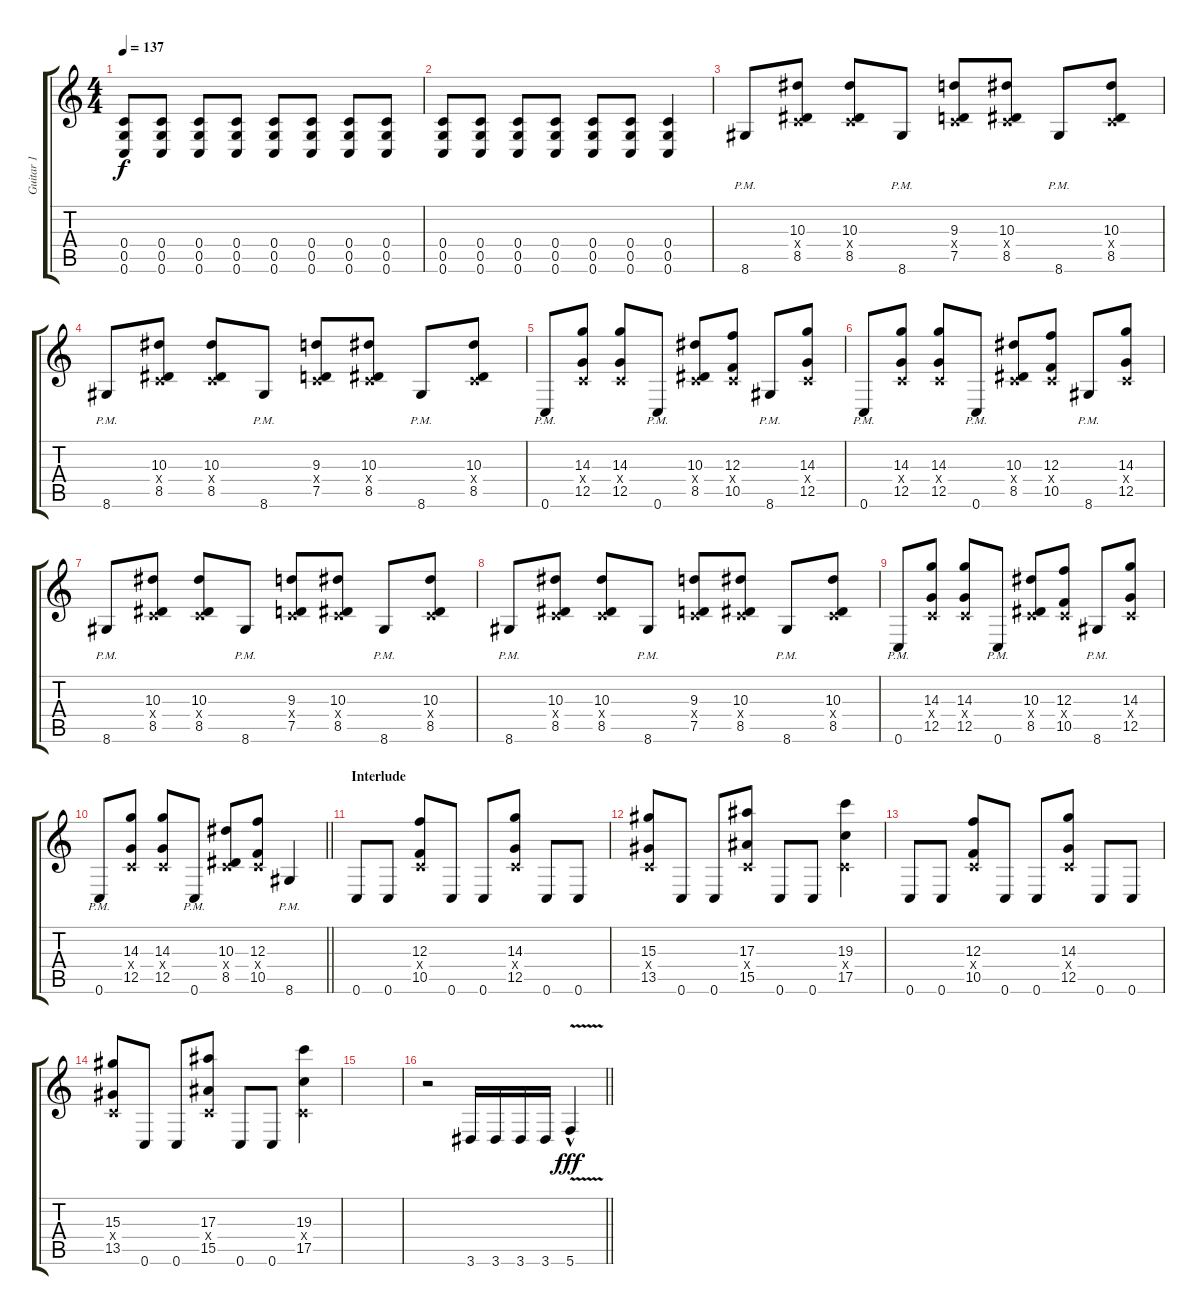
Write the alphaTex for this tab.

\track ("Guitar 1" "Guitar 1") {instrument overdrivenguitar}
\staff {score tabs}
\tuning (D4 A3 F3 C3 G2 C2) {hide}
\ts (4 4)
\tempo 137
\clef g2
\ks c
(0.4 0.5 0.6).8{dy f} (0.4 0.5 0.6).8 (0.4 0.5 0.6).8 (0.4 0.5 0.6).8 (0.4 0.5 0.6).8 (0.4 0.5 0.6).8 (0.4 0.5 0.6).8 (0.4 0.5 0.6).8 |
(0.4 0.5 0.6).8 (0.4 0.5 0.6).8 (0.4 0.5 0.6).8 (0.4 0.5 0.6).8 (0.4 0.5 0.6).8 (0.4 0.5 0.6).8 (0.4 0.5 0.6).4 |
8.6{pm}.8 (10.3 0.4{x} 8.5).8 (10.3 0.4{x} 8.5).8 8.6{pm}.8 (9.3 0.4{x} 7.5).8 (10.3 0.4{x} 8.5).8 8.6{pm}.8 (10.3 0.4{x} 8.5).8 |
8.6{pm}.8 (10.3 0.4{x} 8.5).8 (10.3 0.4{x} 8.5).8 8.6{pm}.8 (9.3 0.4{x} 7.5).8 (10.3 0.4{x} 8.5).8 8.6{pm}.8 (10.3 0.4{x} 8.5).8 |
0.6{pm}.8 (14.3 0.4{x} 12.5).8 (14.3 0.4{x} 12.5).8 0.6{pm}.8 (10.3 0.4{x} 8.5).8 (12.3 0.4{x} 10.5).8 8.6{pm}.8 (14.3 0.4{x} 12.5).8 |
0.6{pm}.8 (14.3 0.4{x} 12.5).8 (14.3 0.4{x} 12.5).8 0.6{pm}.8 (10.3 0.4{x} 8.5).8 (12.3 0.4{x} 10.5).8 8.6{pm}.8 (14.3 0.4{x} 12.5).8 |
8.6{pm}.8 (10.3 0.4{x} 8.5).8 (10.3 0.4{x} 8.5).8 8.6{pm}.8 (9.3 0.4{x} 7.5).8 (10.3 0.4{x} 8.5).8 8.6{pm}.8 (10.3 0.4{x} 8.5).8 |
8.6{pm}.8 (10.3 0.4{x} 8.5).8 (10.3 0.4{x} 8.5).8 8.6{pm}.8 (9.3 0.4{x} 7.5).8 (10.3 0.4{x} 8.5).8 8.6{pm}.8 (10.3 0.4{x} 8.5).8 |
0.6{pm}.8 (14.3 0.4{x} 12.5).8 (14.3 0.4{x} 12.5).8 0.6{pm}.8 (10.3 0.4{x} 8.5).8 (12.3 0.4{x} 10.5).8 8.6{pm}.8 (14.3 0.4{x} 12.5).8 |
\barLineRight lightlight
0.6{pm}.8 (14.3 0.4{x} 12.5).8 (14.3 0.4{x} 12.5).8 0.6{pm}.8 (10.3 0.4{x} 8.5).8 (12.3 0.4{x} 10.5).8 8.6{pm}.4 |
\section ("" "Interlude")
0.6.8 0.6.8 (12.3 0.4{x} 10.5).8 0.6.8 0.6.8 (14.3 0.4{x} 12.5).8 0.6.8 0.6.8 |
(15.3 0.4{x} 13.5).8 0.6.8 0.6.8 (17.3 0.4{x} 15.5).8 0.6.8 0.6.8 (19.3 0.4{x} 17.5).4 |
0.6.8 0.6.8 (12.3 0.4{x} 10.5).8 0.6.8 0.6.8 (14.3 0.4{x} 12.5).8 0.6.8 0.6.8 |
(15.3 0.4{x} 13.5).8 0.6.8 0.6.8 (17.3 0.4{x} 15.5).8 0.6.8 0.6.8 (19.3 0.4{x} 17.5).4 |
|
\barLineRight lightlight
r.2 3.6.16 3.6.16 3.6.16 3.6.16 5.6{v hac}.4{dy fff}
